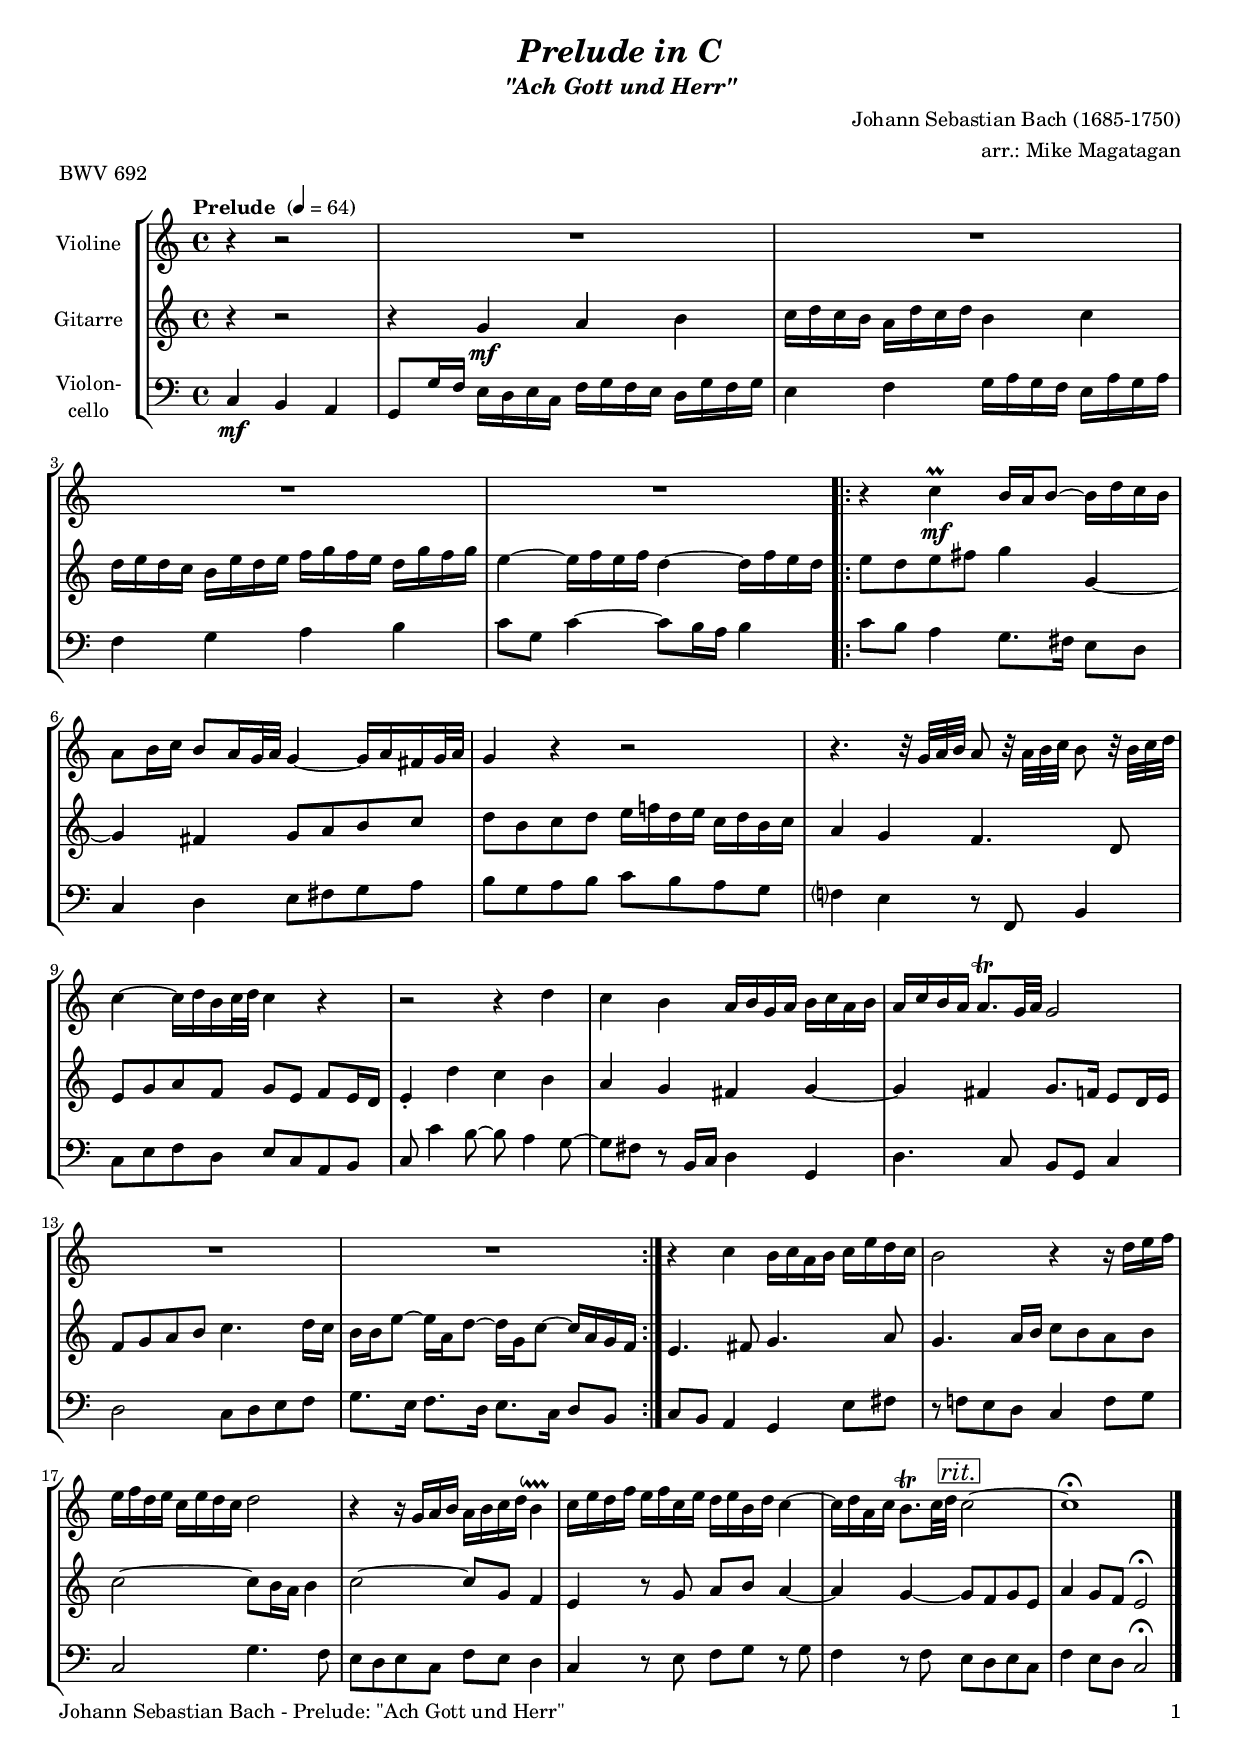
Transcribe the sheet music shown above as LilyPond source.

\version "2.24.4"
\include "deutsch.ly"

#(set-global-staff-size 17.5)

\header {
  title     = \markup \bold \italic "Prelude in C"
  subtitle  = \markup \bold \italic "\"Ach Gott und Herr\""
  composer  = "Johann Sebastian Bach (1685-1750)"
  arranger  = "arr.: Mike Magatagan"
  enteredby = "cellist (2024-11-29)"
  piece     = "BWV 692"
}

voiceconsts = {
  \key c \major
  \time 4/4
  \clef "treble"
%  \numericTimeSignature
  \compressEmptyMeasures
  % Set default beaming for all staves
%  \set Timing.beamExceptions = #'()
%  \set Timing.baseMoment     = #(ly:make-moment 1 4)
%  \set Timing.beatStructure  = #'(1 1 1)
  \tempo "Prelude " 4=64
}

mist = "string ensemble 1"
mivl = "violin"
miba = "cello"
migt = "acoustic guitar (nylon)"
mipz = "pizzicato strings"

rit = \mark \markup \box \italic "rit."

va = \relative c'' {
  \voiceconsts

  \partial 2. r4 r2
  R1*4
  \repeat volta 2 {
    r4 c\prall\mf h16 a h8~ h16 d c h
    a8 h16 c h8 a16 g32 a g4~ g16 a fis g32 a
    g4 r r2

    r4. r32 g a h a8 r32 a h c h8 r32 h c d
    c4~ c16 d h c32 d c4 r
    r2 r4 d
    c h a16 h g a h c a h

    a c h a a8.\trill g32 a g2
    R1*2
  }
  r4 c h16 c a h c e d c
  h2 r4 r16 d e f

  e f d e c e d c d2
  r4 r16 g, a h a h c d h4\downprall
  c16 e d f e f c e d e h d c4~
  c16 d a c h8.\trill c32 d \rit c2~
  c1\fermata \bar "|."
}

vb = \relative c'' {
  \voiceconsts

  \partial 2. r4 r2
  r4 g\mf a h
  c16 d c h a d c d h4 c
  d16 e d c h e d e f g f e d g f g

  e4~ e16 f e f d4~ d16 f e d
  \repeat volta 2 {
    e8 d e fis g4 g,~
    g fis g8 a h c
    d h c d e16 f! d e c d h c

    a4 g f4. d8
    e g a f g e f e16 d
    e4-. d' c h
    a g fis g~

    g fis g8. f16 e8 d16 e
    f8 g a h c4. d16 c
    h h e8~ e16 a, d8~ d16 g, c8~ c16 a g f
  }
  e4. fis8 g4. a8
  g4. a16 h c8 h a h

  c2~ c8 h16 a h4
  c2~ c8 g f4
  e r8 g a h a4~
  a g~ \rit g8 f g e
  a4 g8 f e2\fermata \bar "|."
}

vc = \relative c {
  \voiceconsts
  \clef "bass"
  
  \partial 2. c4\mf h a
  g8 g'16 f e d e c f g f e d g f g
  e4 f g16 a g f e a g a
  f4 g a h

  c8 g c4~ c8 h16 a h4
  \repeat volta 2 {
    c8 h a4 g8. fis16 e8 d
    c4 d e8 fis g a
    h g a h c h a g

    f?4 e r8 f, h4
    c8 e f d e c a h
    c c'4 h8~ h a4 g8~
    g fis r h,16 c d4 g,

    d'4. c8 h g c4
    d2 c8 d e f
    g8. e16 f8. d16 e8. c16 d8 h
  }
  c h a4 g e'8 fis
  r f! e d c4 f8 g

  c,2 g'4. f8
  e d e c f e d4
  c r8 e f g r g
  f4 r8 f \rit e d e c
  f4 e8 d c2\fermata \bar "|."
}


music = \new StaffGroup <<
      \new Staff {
	\set Staff.midiInstrument = \mivl
	\set Staff.instrumentName = \markup \center-column { "Violine" }
	\transpose c c { \va }
      }

      \new Staff {
	\set Staff.midiInstrument = \migt
	\set Staff.instrumentName = \markup \center-column { "Gitarre" }
	\transpose c c { \vb }
      }

      \new Staff {
	\set Staff.midiInstrument = \miba
	\set Staff.instrumentName = \markup \center-column { "Violon-" "cello" }
	\transpose c c { \vc }
      }
>>

\book {
   \paper {
    print-page-number = ##t
    print-first-page-number = ##t
    ragged-last-bottom = ##f
    oddHeaderMarkup = \markup \null
    evenHeaderMarkup = \markup \null
    oddFooterMarkup = \markup {
      \fill-line {
        \if \should-print-page-number
        "Johann Sebastian Bach - Prelude: \"Ach Gott und Herr\"" \fromproperty #'page:page-number-string
      }
    }
    evenFooterMarkup = \oddFooterMarkup
  } \score {
    \music
    \layout {}
  }

  \score {
    \unfoldRepeats \music

    \midi {
      \context {
        \Score
      }
    }
  }
}